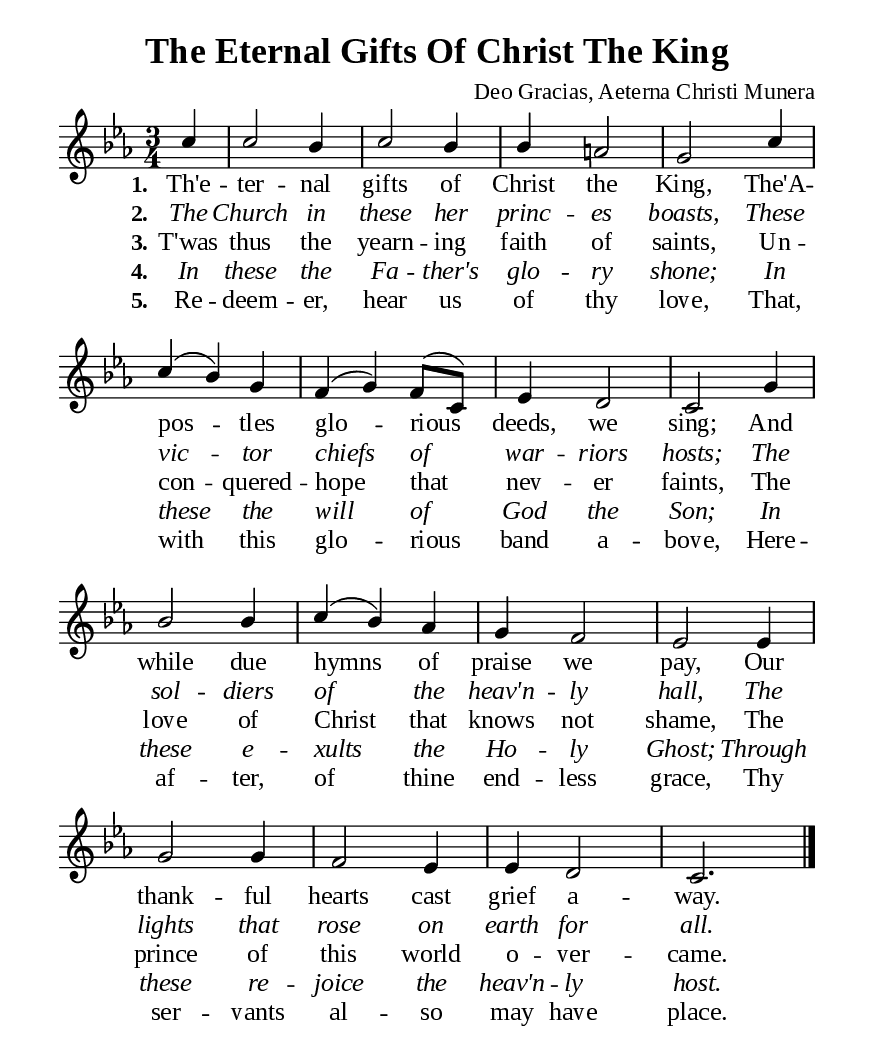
\version "2.18.2"

\header {
  title = "The Eternal Gifts Of Christ The King"
  composer = "Deo Gracias, Aeterna Christi Munera"
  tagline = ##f
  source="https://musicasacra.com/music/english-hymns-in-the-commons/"
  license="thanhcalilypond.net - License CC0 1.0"
}

global= {
  \key ees \major
  \time 3/4
  \override Score.BarNumber.break-visibility = ##(#f #f #f)
  \override Lyrics.LyricSpace.minimum-distance = #3.0
}

\paper {
  #(set-paper-size "a5")
  top-margin = 10\mm
  bottom-margin = 5\mm
  left-margin = 10\mm
  right-margin = 10\mm
  indent = #0
  #(define fonts
	 (make-pango-font-tree "Liberation Serif"
	 		       "Liberation Serif"
			       "Liberation Serif"
			       (/ 20 20)))
  system-system-spacing = #'((basic-distance . 3) (padding . 3))
}

printItalic = \with {
  \override LyricText.font-shape = #'italic
}

% Verse music
musicVerseSoprano = \relative c'' {
                    \partial 4 c4 |
  %{	01	%} c2 bes4 |
  %{	02	%} c2 bes4 |
  %{	03	%} bes a!2 |
  %{	04	%} g c4 |
  %{	05	%} c (bes) g |
  %{	06	%} f (g) f8 (c) |
  %{	07	%} ees4 d2 |
  %{	08	%} c g'4 |
  %{	09	%} bes2 bes4 |
  %{	10	%} c (bes) aes |
  %{	11	%} g f2 |
  %{	12	%} ees2 ees4 |
  %{	13	%} g2 g4 |
  %{	14	%} f2 ees4 |
  %{	15	%} ees d2 |
  %{	16	%} c2. \bar "|."
}

% Verse lyrics
verseOne = \lyricmode {
  \set stanza = #"1."
  Th'e -- ter -- nal gifts of Christ the King,
  The'A -- pos -- tles glo -- rious deeds, we sing;
  And while due hymns of praise we pay,
  Our thank -- ful hearts cast grief a -- way.
}

verseTwo = \lyricmode {
  \set stanza = #"2."
  The Church in these her princ -- es boasts,
  These vic -- tor chiefs of war -- riors hosts;
  The sol -- diers of the heav'n -- ly hall,
  The lights that rose on earth for all.
}

verseThree = \lyricmode {
  \set stanza = #"3."
  T'was thus the yearn -- ing faith of saints,
  Un -- con -- quered -- hope that nev -- er faints,
  The love of Christ that knows not shame,
  The prince of this world o -- ver -- came.
}

verseFour = \lyricmode {
  \set stanza = #"4."
  In these the Fa -- ther's glo -- ry shone;
  In these the will of God the Son;
  In these e -- xults the Ho -- ly Ghost;
  Through these re -- joice the heav'n -- ly host.
}

verseFive = \lyricmode {
  \set stanza = #"5."
  Re -- deem -- er, hear us of thy love,
  That, with this glo -- rious band a -- bove,
  Here -- af -- ter, of thine end -- less grace,
  Thy ser -- vants al -- so may have place.
}

% Layout
\score {
    \new ChoirStaff <<
      \new Staff <<
        \clef "treble"
        \new Voice = "sopranos" { \global \stemUp \slurUp \musicVerseSoprano }
      >>
      \new Lyrics \lyricsto sopranos \verseOne
      \new Lyrics \printItalic \lyricsto sopranos \verseTwo
      \new Lyrics \lyricsto sopranos \verseThree
      \new Lyrics \printItalic \lyricsto sopranos \verseFour
      \new Lyrics \lyricsto sopranos \verseFive
    >>
}
